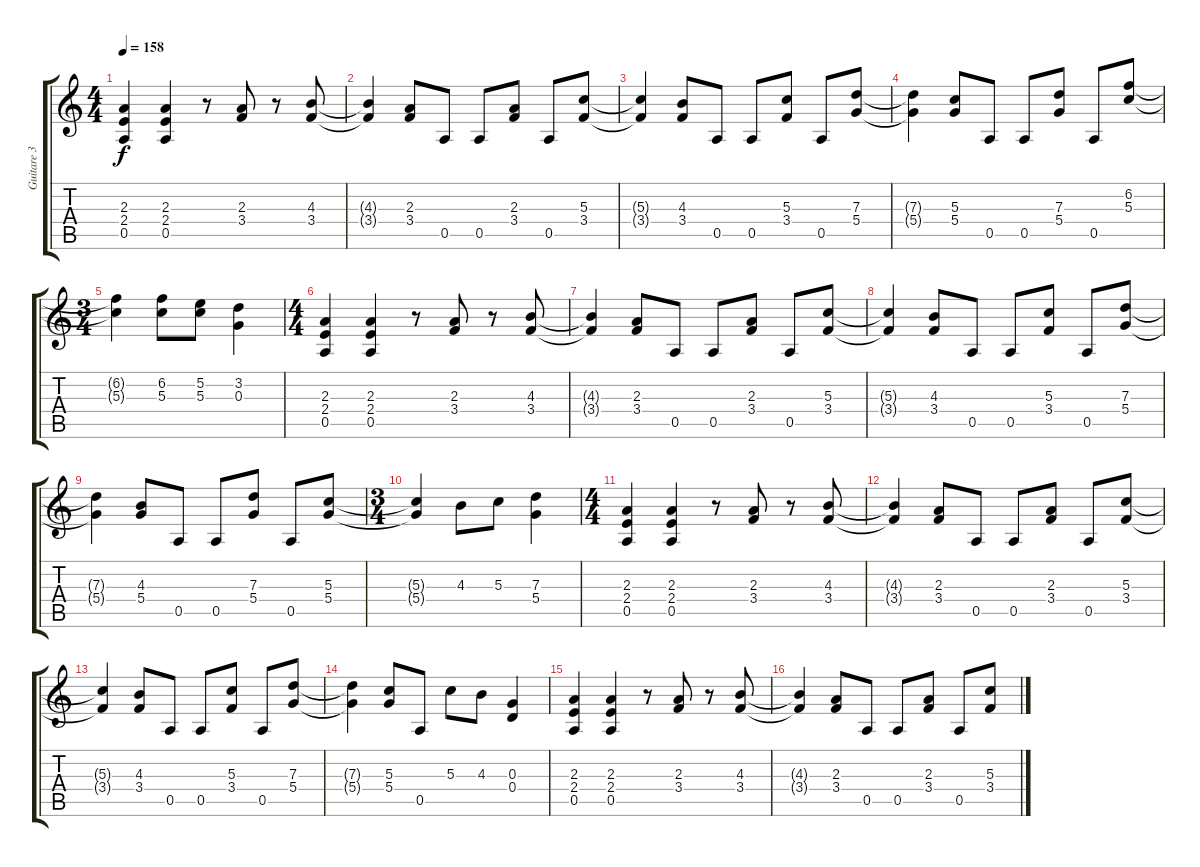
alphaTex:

\track ("Guitare 3" "Guitare 3") {instrument overdrivenguitar}
\staff {score tabs}
\tuning (E4 B3 G3 D3 A2 E2) {hide}
\ts (4 4)
\tempo 158
\clef g2
\ks c
(2.3 2.4 0.5).4{dy f instrument overdrivenguitar} (2.3 2.4 0.5).4 r.8 (2.3 3.4).8 r.8 (4.3 3.4).8 |
(4.3{t} 3.4{t}).4 (2.3 3.4).8 0.5.8 0.5.8 (2.3 3.4).8 0.5.8 (5.3 3.4).8 |
(5.3{t} 3.4{t}).4 (4.3 3.4).8 0.5.8 0.5.8 (5.3 3.4).8 0.5.8 (7.3 5.4).8 |
(7.3{t} 5.4{t}).4 (5.3 5.4).8 0.5.8 0.5.8 (7.3 5.4).8 0.5.8 (6.2 5.3).8 |
\ts (3 4)
(6.2{t} 5.3{t}).4 (6.2 5.3).8 (5.2 5.3).8 (3.2 0.3).4 |
\ts (4 4)
(2.3 2.4 0.5).4 (2.3 2.4 0.5).4 r.8 (2.3 3.4).8 r.8 (4.3 3.4).8 |
(4.3{t} 3.4{t}).4 (2.3 3.4).8 0.5.8 0.5.8 (2.3 3.4).8 0.5.8 (5.3 3.4).8 |
(5.3{t} 3.4{t}).4 (4.3 3.4).8 0.5.8 0.5.8 (5.3 3.4).8 0.5.8 (7.3 5.4).8 |
(7.3{t} 5.4{t}).4 (4.3 5.4).8 0.5.8 0.5.8 (7.3 5.4).8 0.5.8 (5.3 5.4).8 |
\ts (3 4)
(5.3{t} 5.4{t}).4 4.3.8 5.3.8 (7.3 5.4).4 |
\ts (4 4)
(2.3 2.4 0.5).4 (2.3 2.4 0.5).4 r.8 (2.3 3.4).8 r.8 (4.3 3.4).8 |
(4.3{t} 3.4{t}).4 (2.3 3.4).8 0.5.8 0.5.8 (2.3 3.4).8 0.5.8 (5.3 3.4).8 |
(5.3{t} 3.4{t}).4 (4.3 3.4).8 0.5.8 0.5.8 (5.3 3.4).8 0.5.8 (7.3 5.4).8 |
(7.3{t} 5.4{t}).4 (5.3 5.4).8 0.5.8 5.3.8 4.3.8 (0.3 0.4).4 |
(2.3 2.4 0.5).4 (2.3 2.4 0.5).4 r.8 (2.3 3.4).8 r.8 (4.3 3.4).8 |
(4.3{t} 3.4{t}).4 (2.3 3.4).8 0.5.8 0.5.8 (2.3 3.4).8 0.5.8 (5.3 3.4).8
